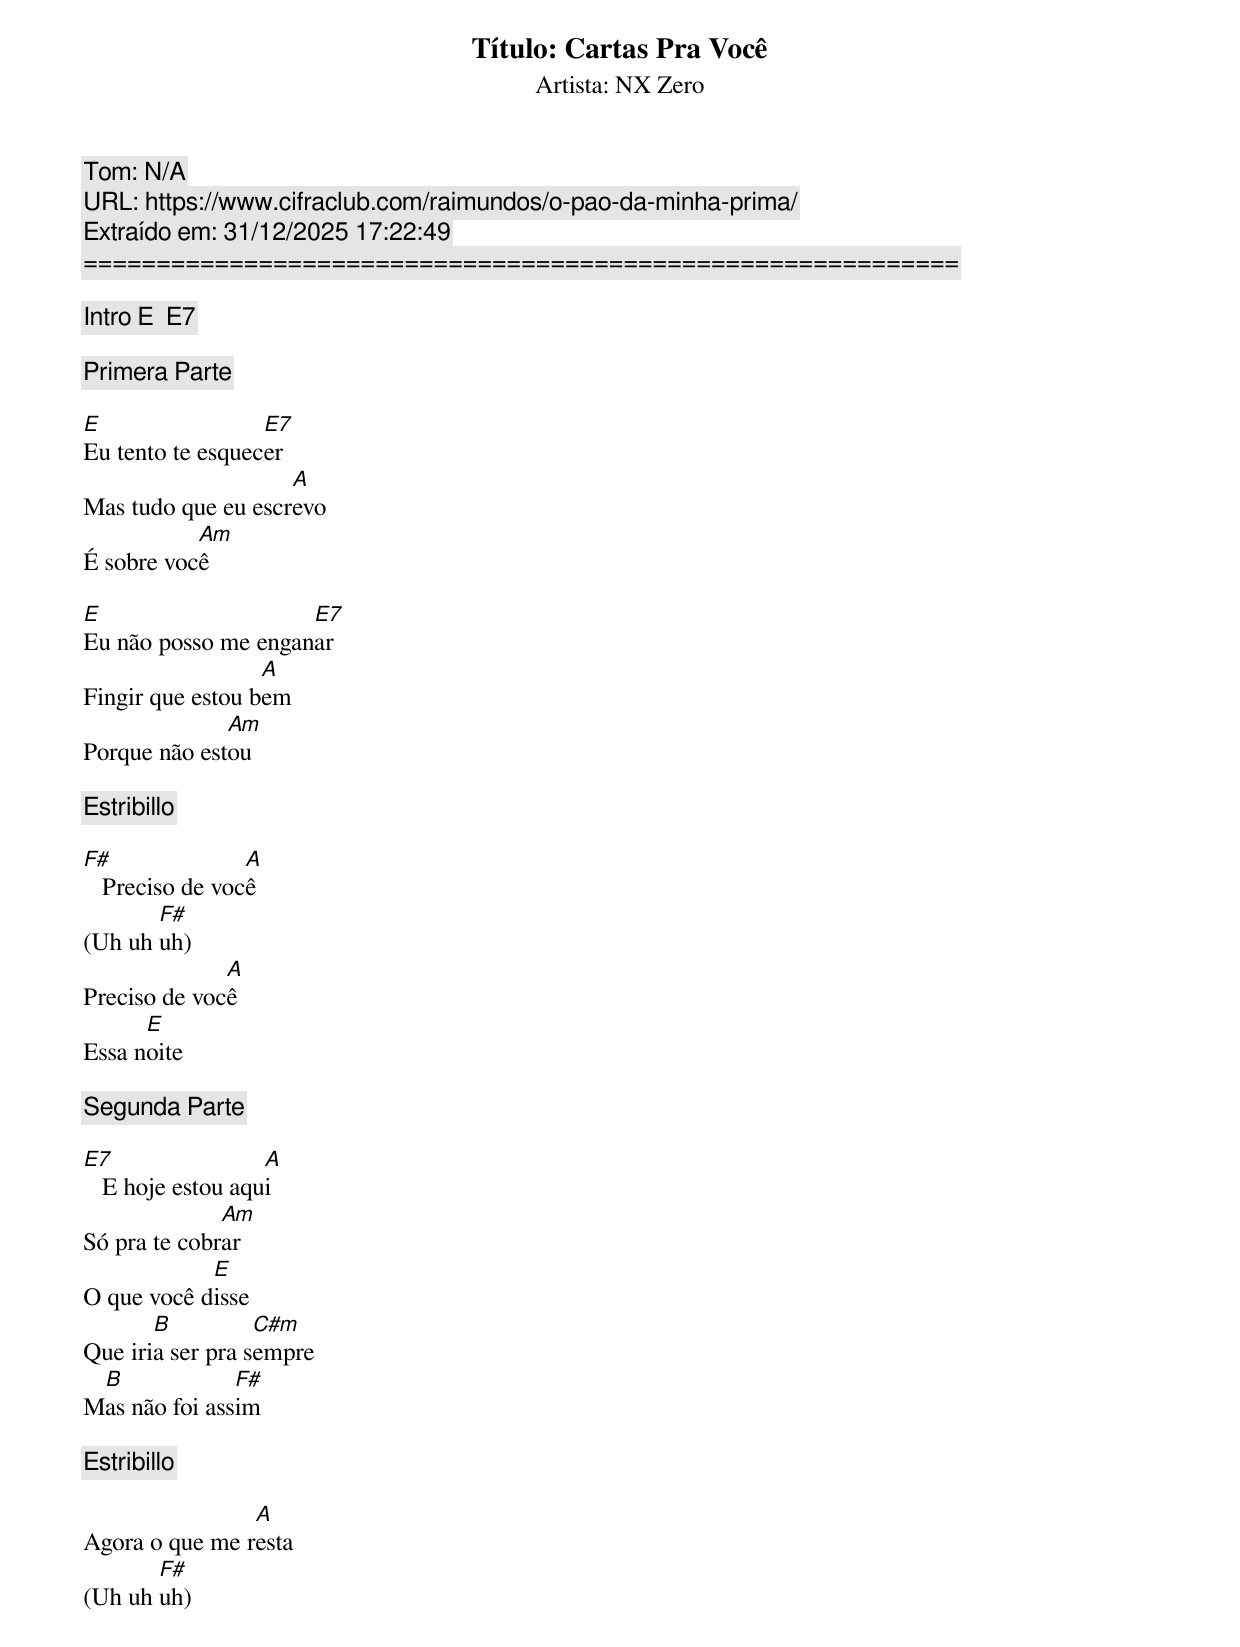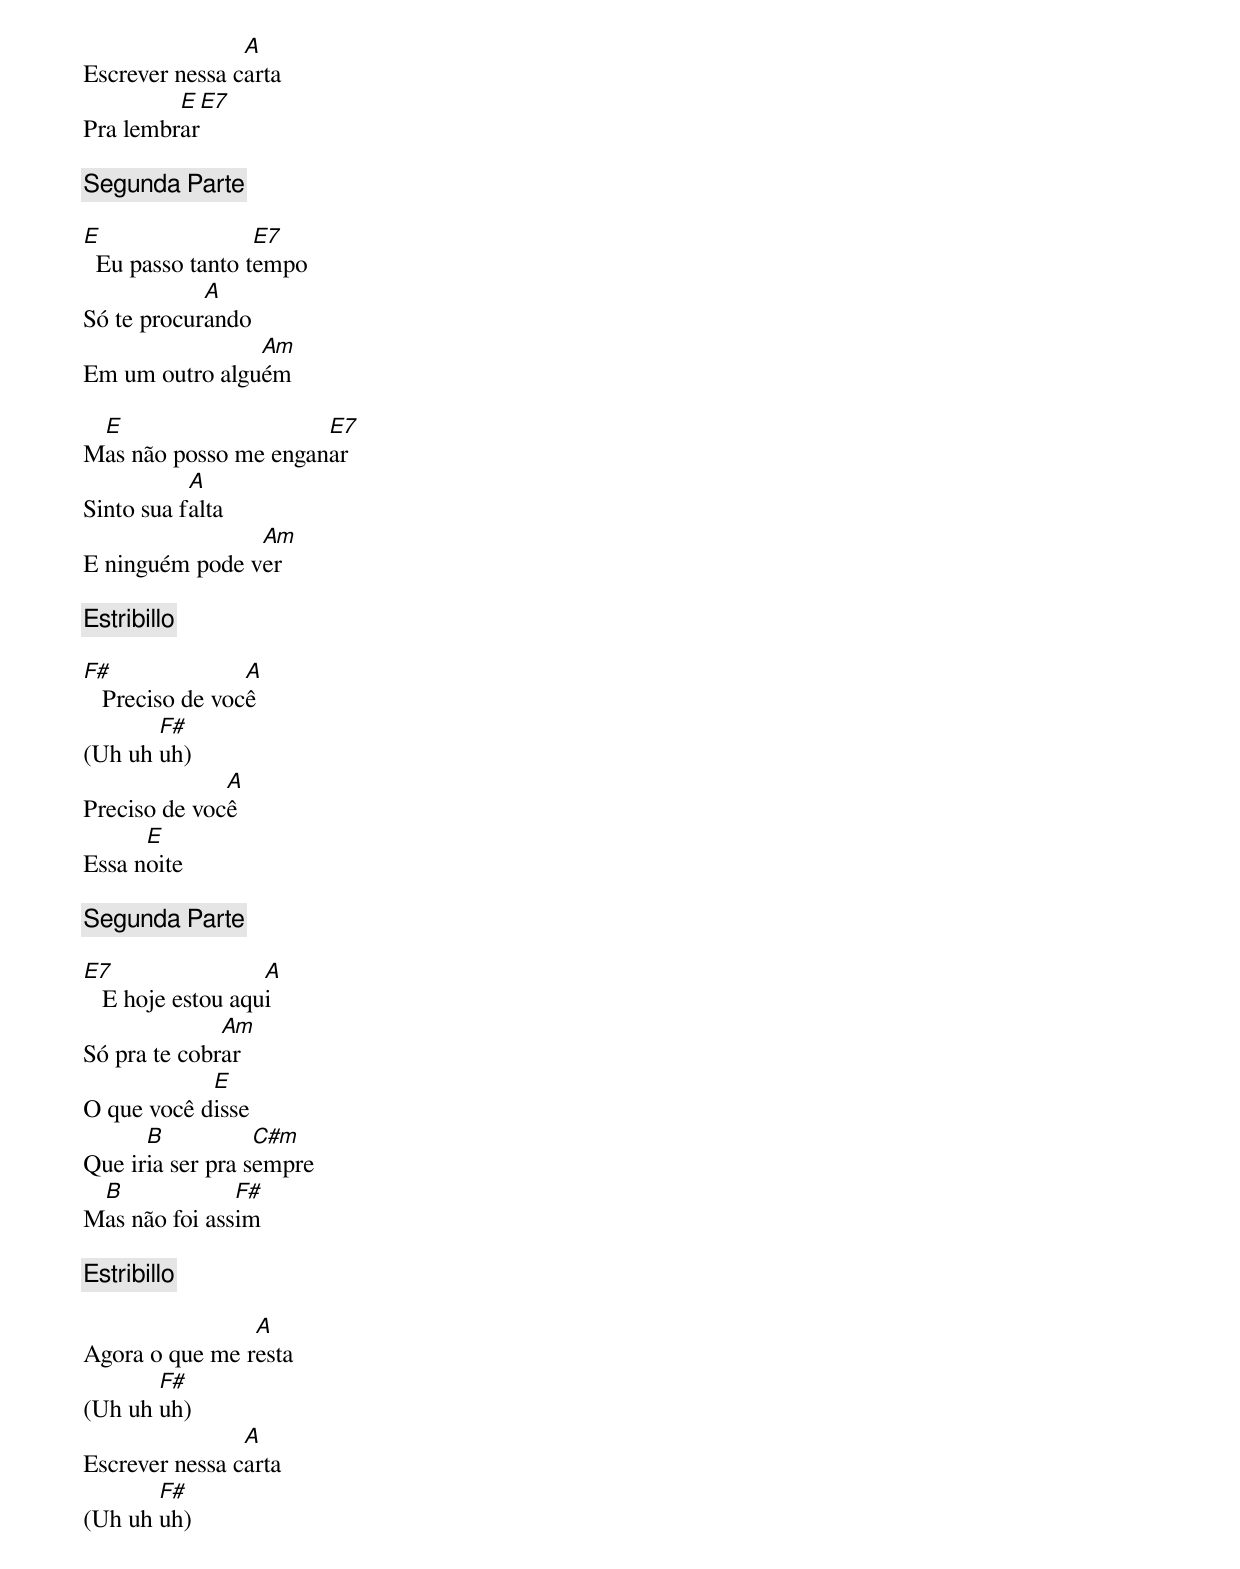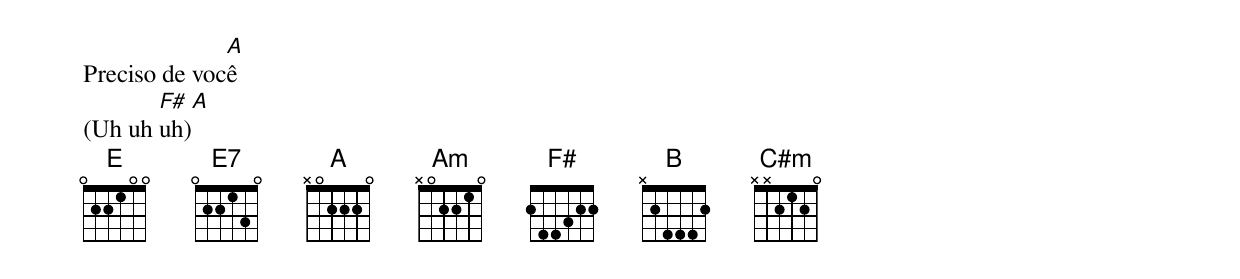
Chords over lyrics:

Título: Cartas Pra Você
Artista: NX Zero
Tom: N/A
URL: https://www.cifraclub.com/raimundos/o-pao-da-minha-prima/
Extraído em: 31/12/2025 17:22:49
============================================================

[Intro] E  E7

[Primera Parte]

E                 E7
Eu tento te esquecer
                    A
Mas tudo que eu escrevo
           Am
É sobre você

E                    E7
Eu não posso me enganar
                  A
Fingir que estou bem
              Am
Porque não estou

[Estribillo]

F#               A
   Preciso de você
       F#
(Uh uh uh)
              A
Preciso de você
      E
Essa noite

[Segunda Parte]

E7                 A
   E hoje estou aqui
              Am
Só pra te cobrar
            E
O que você disse
       B          C#m
Que iria ser pra sempre
 B             F#
Mas não foi assim

[Estribillo]

                A
Agora o que me resta
       F#
(Uh uh uh)
                A
Escrever nessa carta
         E  E7
Pra lembrar

[Segunda Parte]

E                 E7
  Eu passo tanto tempo
            A
Só te procurando
                Am
Em um outro alguém

 E                    E7
Mas não posso me enganar
           A
Sinto sua falta
                Am
E ninguém pode ver

[Estribillo]

F#               A
   Preciso de você
       F#
(Uh uh uh)
              A
Preciso de você
      E
Essa noite

[Segunda Parte]

E7                 A
   E hoje estou aqui
              Am
Só pra te cobrar
            E
O que você disse
      B           C#m
Que iria ser pra sempre
 B             F#
Mas não foi assim

[Estribillo]

                A
Agora o que me resta
       F#
(Uh uh uh)
                A
Escrever nessa carta
       F#
(Uh uh uh)
              A
Preciso de você
       F#  A
(Uh uh uh)
